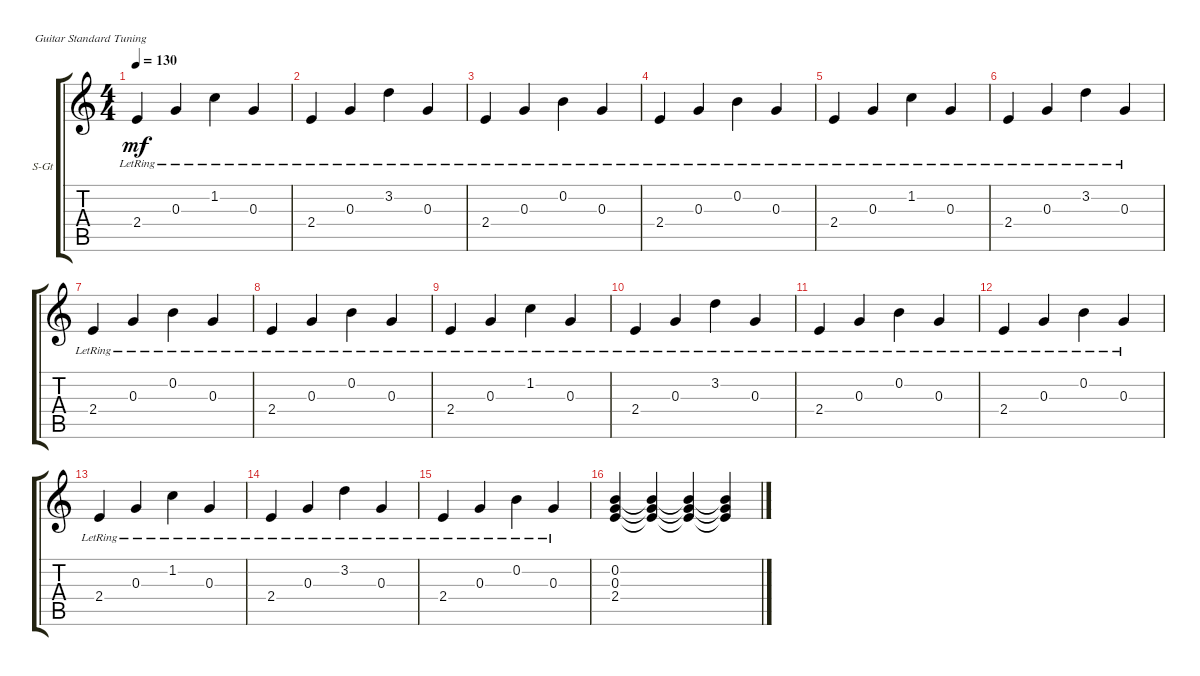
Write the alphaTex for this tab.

\defaultSystemsLayout 4
\bracketExtendMode groupsimilarinstruments
\firstSystemTrackNameOrientation horizontal
\otherSystemsTrackNameOrientation horizontal
\track ("Steel Guitar" "S-Gt") {instrument acousticguitarsteel}
\staff {score tabs}
\tuning (E4 B3 G3 D3 A2 E2)
\ts (4 4)
\tempo 130
\clef g2
\ks c
2.4{lr}.4{dy mf} 0.3{lr}.4 1.2{lr}.4 0.3{lr}.4 |
2.4{lr}.4 0.3{lr}.4 3.2{lr}.4 0.3{lr}.4 |
2.4{lr}.4 0.3{lr}.4 0.2{lr}.4 0.3{lr}.4 |
2.4{lr}.4 0.3{lr}.4 0.2{lr}.4 0.3{lr}.4 |
2.4{lr}.4 0.3{lr}.4 1.2{lr}.4 0.3{lr}.4 |
2.4{lr}.4 0.3{lr}.4 3.2{lr}.4 0.3{lr}.4 |
2.4{lr}.4 0.3{lr}.4 0.2{lr}.4 0.3{lr}.4 |
2.4{lr}.4 0.3{lr}.4 0.2{lr}.4 0.3{lr}.4 |
2.4{lr}.4 0.3{lr}.4 1.2{lr}.4 0.3{lr}.4 |
2.4{lr}.4 0.3{lr}.4 3.2{lr}.4 0.3{lr}.4 |
2.4{lr}.4 0.3{lr}.4 0.2{lr}.4 0.3{lr}.4 |
2.4{lr}.4 0.3{lr}.4 0.2{lr}.4 0.3{lr}.4 |
2.4{lr}.4 0.3{lr}.4 1.2{lr}.4 0.3{lr}.4 |
2.4{lr}.4 0.3{lr}.4 3.2{lr}.4 0.3{lr}.4 |
2.4{lr}.4 0.3{lr}.4 0.2{lr}.4 0.3{lr}.4 |
(2.4 0.3 0.2).4 (2.4{t} 0.3{t} 0.2{t}).4 (2.4{t} 0.3{t} 0.2{t}).4 (0.3{t} 2.4{t} 0.2{t}).4
